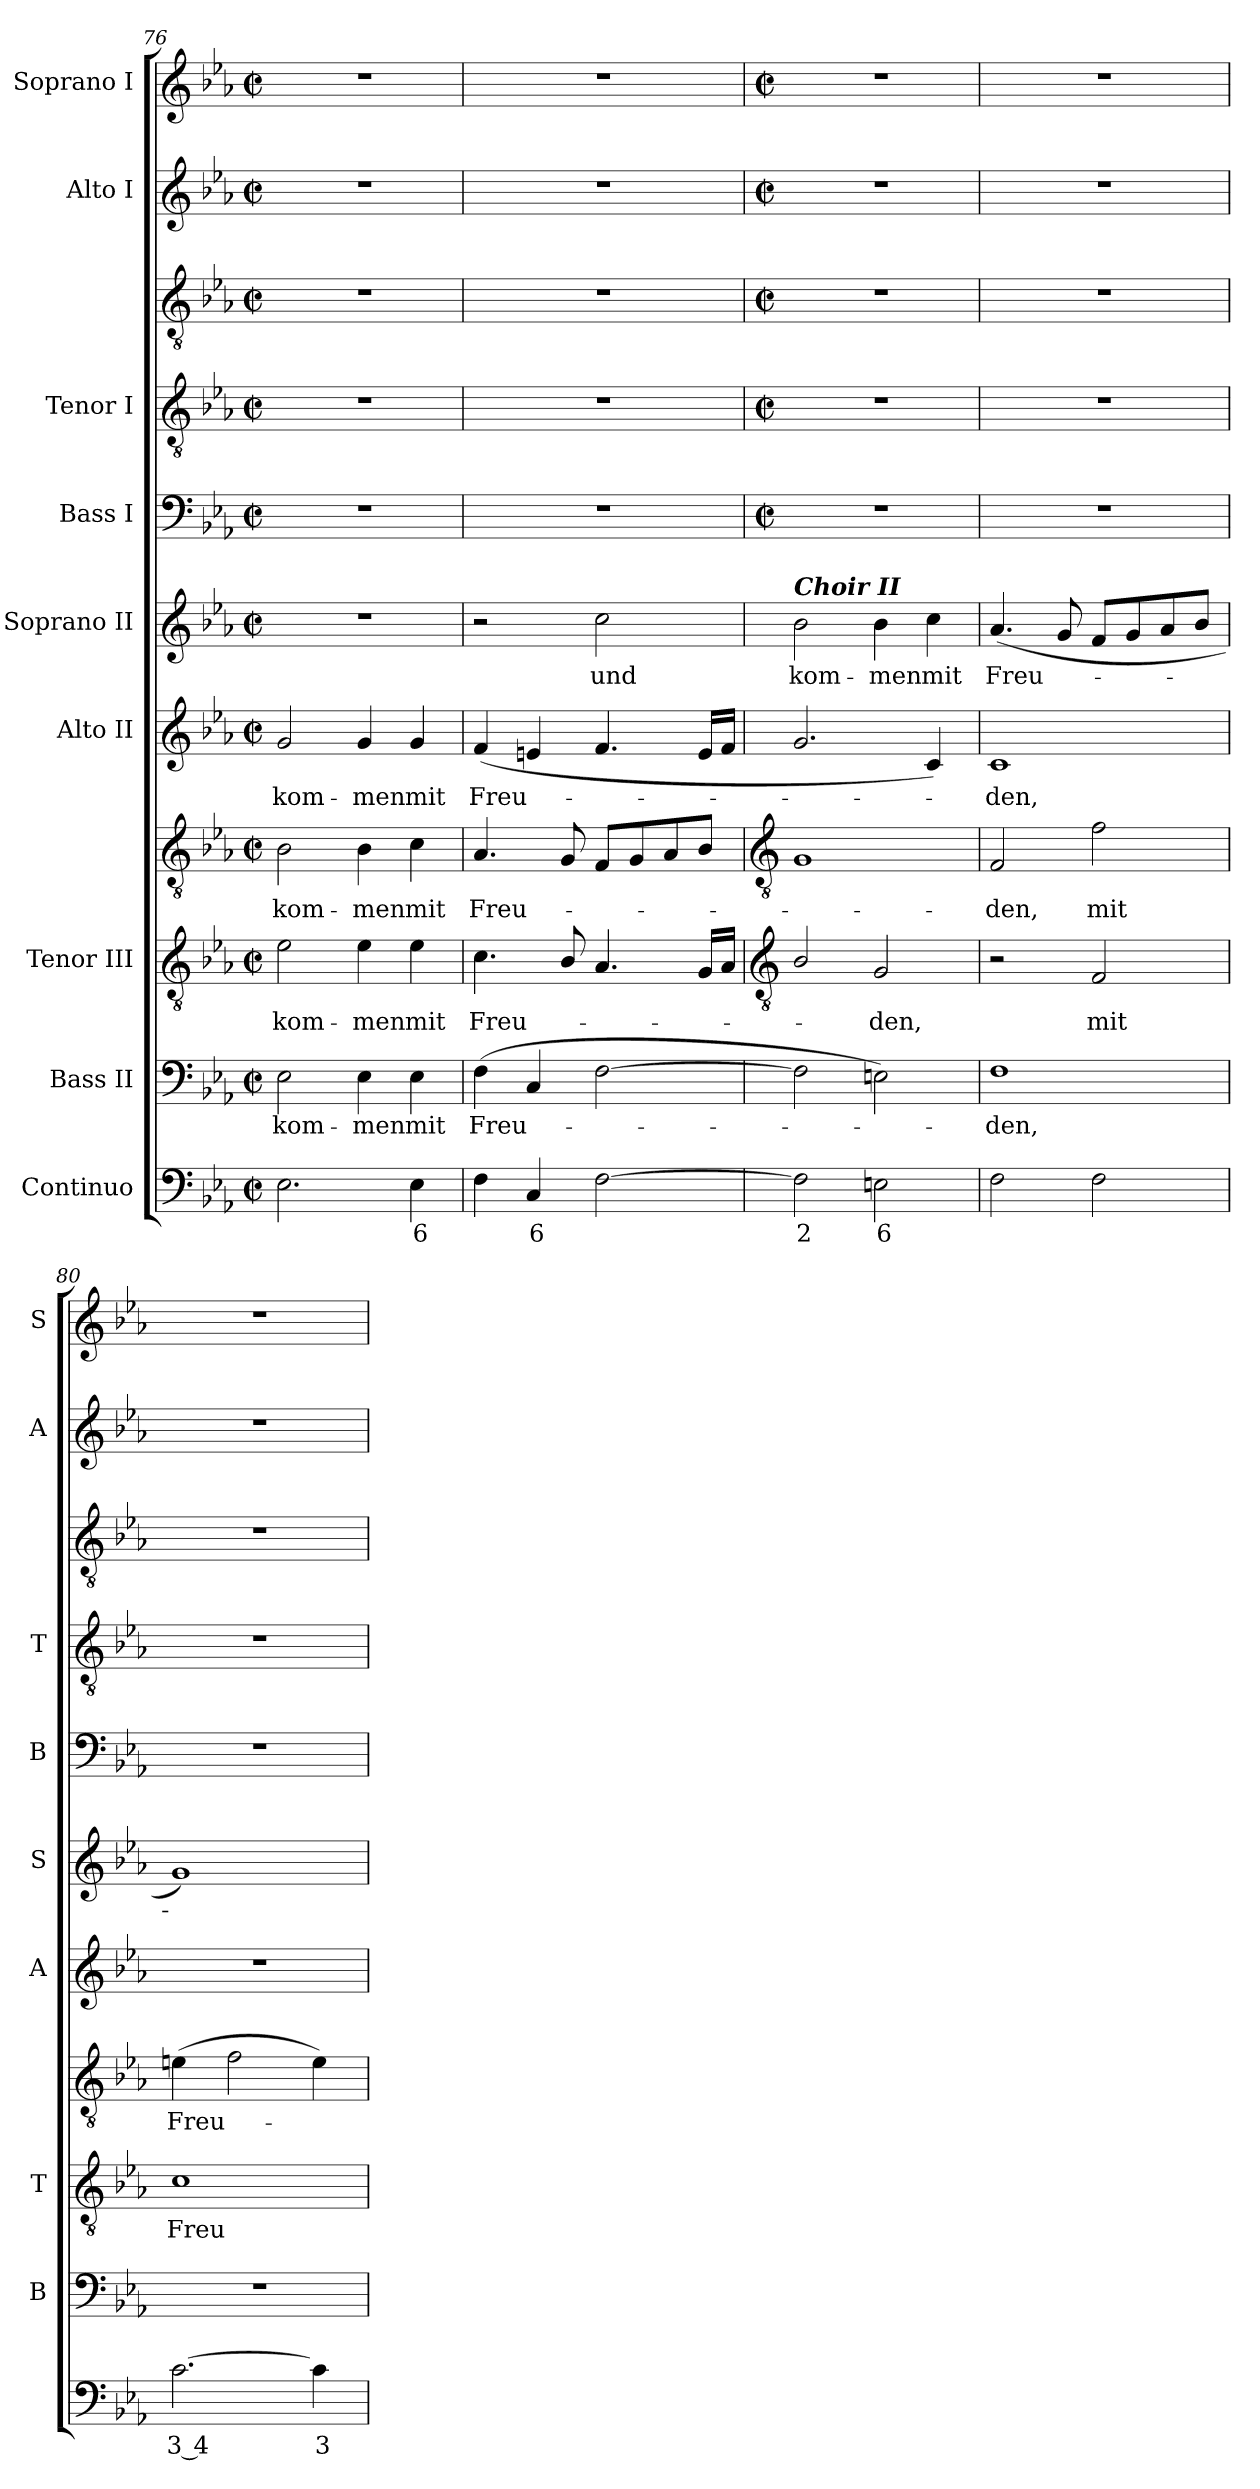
**kern	**text	**kern	**text	**kern	**text	**kern	**text	**kern	**text	**kern	**text	**kern	**kern	**kern	**kern	**kern
*part9	*part9	*part8	*part8	*part7	*part7	*part7	*part7	*part6	*part6	*part5	*part5	*part4	*part3	*part3	*part2	*part1
*staff11	*staff11	*staff10	*staff10	*staff9	*staff9	*staff8	*staff8	*staff7	*staff7	*staff6	*staff6	*staff5	*staff4	*staff3	*staff2	*staff1
*I"Continuo	*	*I"Bass II	*	*I"Tenor III	*	*	*	*I"Alto II	*	*I"Soprano II	*	*I"Bass I	*I"Tenor I	*	*I"Alto I	*I"Soprano I
*	*	*I'B	*	*I'T	*	*	*	*I'A	*	*I'S	*	*I'B	*I'T	*	*I'A	*I'S
*clefF4	*	*clefF4	*	*clefGv2	*	*clefGv2	*	*clefG2	*	*clefG2	*	*clefF4	*clefGv2	*clefGv2	*clefG2	*clefG2
*k[b-e-a-]	*	*k[b-e-a-]	*	*k[b-e-a-]	*	*k[b-e-a-]	*	*k[b-e-a-]	*	*k[b-e-a-]	*	*k[b-e-a-]	*k[b-e-a-]	*k[b-e-a-]	*k[b-e-a-]	*k[b-e-a-]
*E-:	*	*E-:	*	*E-:	*	*E-:	*	*E-:	*	*E-:	*	*E-:	*E-:	*E-:	*E-:	*E-:
*M2/2	*	*M2/2	*	*M2/2	*	*M2/2	*	*M2/2	*	*M2/2	*	*M2/2	*M2/2	*M2/2	*M2/2	*M2/2
*met(c|)	*	*met(c|)	*	*met(c|)	*	*met(c|)	*	*met(c|)	*	*met(c|)	*	*met(c|)	*met(c|)	*met(c|)	*met(c|)	*met(c|)
=76	=76	=76	=76	=76	=76	=76	=76	=76	=76	=76	=76	=76	=76	=76	=76	=76
!	!	!	!LO:LY:b	!	!LO:LY:b	!	!LO:LY:b	!	!LO:LY:b	!	!	!	!	!	!	!
2.E-	.	2E-	kom-	2e-	kom-	2B-	kom-	2g	kom-	1r	.	1r	1r	1r	1r	1r
!	!	!	!LO:LY:b	!	!LO:LY:b	!	!LO:LY:b	!	!LO:LY:b	!	!	!	!	!	!	!
.	.	4E-	-men	4e-	-men	4B-	-men	4g	-men	.	.	.	.	.	.	.
!	!LO:LY:b	!	!LO:LY:b	!	!LO:LY:b	!	!LO:LY:b	!	!LO:LY:b	!	!	!	!	!	!	!
4E-	6	4E-	mit	4e-	mit	4c	mit	4g	mit	.	.	.	.	.	.	.
=77	=77	=77	=77	=77	=77	=77	=77	=77	=77	=77	=77	=77	=77	=77	=77	=77
!	!	!	!LO:LY:b	!	!LO:LY:b	!	!LO:LY:b	!	!LO:LY:b	!	!	!	!	!	!	!
4F\	.	(>4F	Freu-	4.c	Freu-	4.A-	Freu-	(<4f	Freu-	2r	.	1r	1r	1r	1r	1r
!	!LO:LY:b	!	!	!	!	!	!	!	!	!	!	!	!	!	!	!
4C	6	4C	.	.	.	.	.	4en	.	.	.	.	.	.	.	.
.	.	.	.	8B-/	.	8G	.	.	.	.	.	.	.	.	.	.
!	!	!	!	!	!	!	!	!	!	!	!LO:LY:b	!	!	!	!	!
[2F\	.	[2F	.	4.A-	.	8FL	.	4.f	.	2cc	und	.	.	.	.	.
.	.	.	.	.	.	8G	.	.	.	.	.	.	.	.	.	.
.	.	.	.	.	.	8A-	.	.	.	.	.	.	.	.	.	.
.	.	.	.	16GLL	.	8B-J	.	16eLL	.	.	.	.	.	.	.	.
.	.	.	.	16A-JJ	.	.	.	16fJJ	.	.	.	.	.	.	.	.
!!LO:LB:g=z
=78	=78	=78	=78	=78	=78	=78	=78	=78	=78	=78	=78	=78	=78	=78	=78	=78
*	*	*	*	*clefGv2	*	*clefGv2	*	*	*	*	*	*	*	*	*	*
*	*	*	*	*	*	*	*	*	*	*	*	*M2/2	*M2/2	*M2/2	*M2/2	*M2/2
*	*	*	*	*	*	*	*	*	*	*	*	*met(c|)	*met(c|)	*met(c|)	*met(c|)	*met(c|)
!	!	!	!	!	!	!	!	!	!	!LO:TX:a:Bi:t=Choir II	!	!	!	!	!	!
!	!LO:LY:b	!	!	!	!	!	!	!	!	!	!LO:LY:b	!	!	!	!	!
2F\]	2	2F]	.	2B-/	.	1G	.	2.g	.	2b-	kom-	1r	1r	1r	1r	1r
!	!LO:LY:b	!	!	!	!LO:LY:b	!	!	!	!	!	!LO:LY:b	!	!	!	!	!
2En	6	2En)	.	2G	den,	.	.	.	.	4b-	-men	.	.	.	.	.
!	!	!	!	!	!	!	!	!	!	!	!LO:LY:b	!	!	!	!	!
.	.	.	.	.	.	.	.	4c)	.	4cc	mit	.	.	.	.	.
=79	=79	=79	=79	=79	=79	=79	=79	=79	=79	=79	=79	=79	=79	=79	=79	=79
!	!	!	!LO:LY:b	!	!	!	!LO:LY:b	!	!LO:LY:b	!	!LO:LY:b	!	!	!	!	!
2F\	.	1F	den,	2r	.	2F	den,	1c	den,	(<4.a-	Freu-	1r	1r	1r	1r	1r
.	.	.	.	.	.	.	.	.	.	8g	.	.	.	.	.	.
!	!	!	!	!	!LO:LY:b	!	!LO:LY:b	!	!	!	!	!	!	!	!	!
2F\	.	.	.	2F	mit	2f	mit	.	.	8fL	.	.	.	.	.	.
.	.	.	.	.	.	.	.	.	.	8g	.	.	.	.	.	.
.	.	.	.	.	.	.	.	.	.	8a-	.	.	.	.	.	.
.	.	.	.	.	.	.	.	.	.	8b-J	.	.	.	.	.	.
=80	=80	=80	=80	=80	=80	=80	=80	=80	=80	=80	=80	=80	=80	=80	=80	=80
!	!LO:LY:b	!	!	!	!LO:LY:b	!	!LO:LY:b	!	!	!	!	!	!	!	!	!
[2.c	3 4	1r	.	1c	Freu-	(>4en	Freu-	1r	.	1g)	.	1r	1r	1r	1r	1r
.	.	.	.	.	.	2f	.	.	.	.	.	.	.	.	.	.
!	!LO:LY:b	!	!	!	!	!	!	!	!	!	!	!	!	!	!	!
4c]	3	.	.	.	.	4e)	.	.	.	.	.	.	.	.	.	.
=	=	=	=	=	=	=	=	=	=	=	=	=	=	=	=	=
*-	*-	*-	*-	*-	*-	*-	*-	*-	*-	*-	*-	*-	*-	*-	*-	*-
